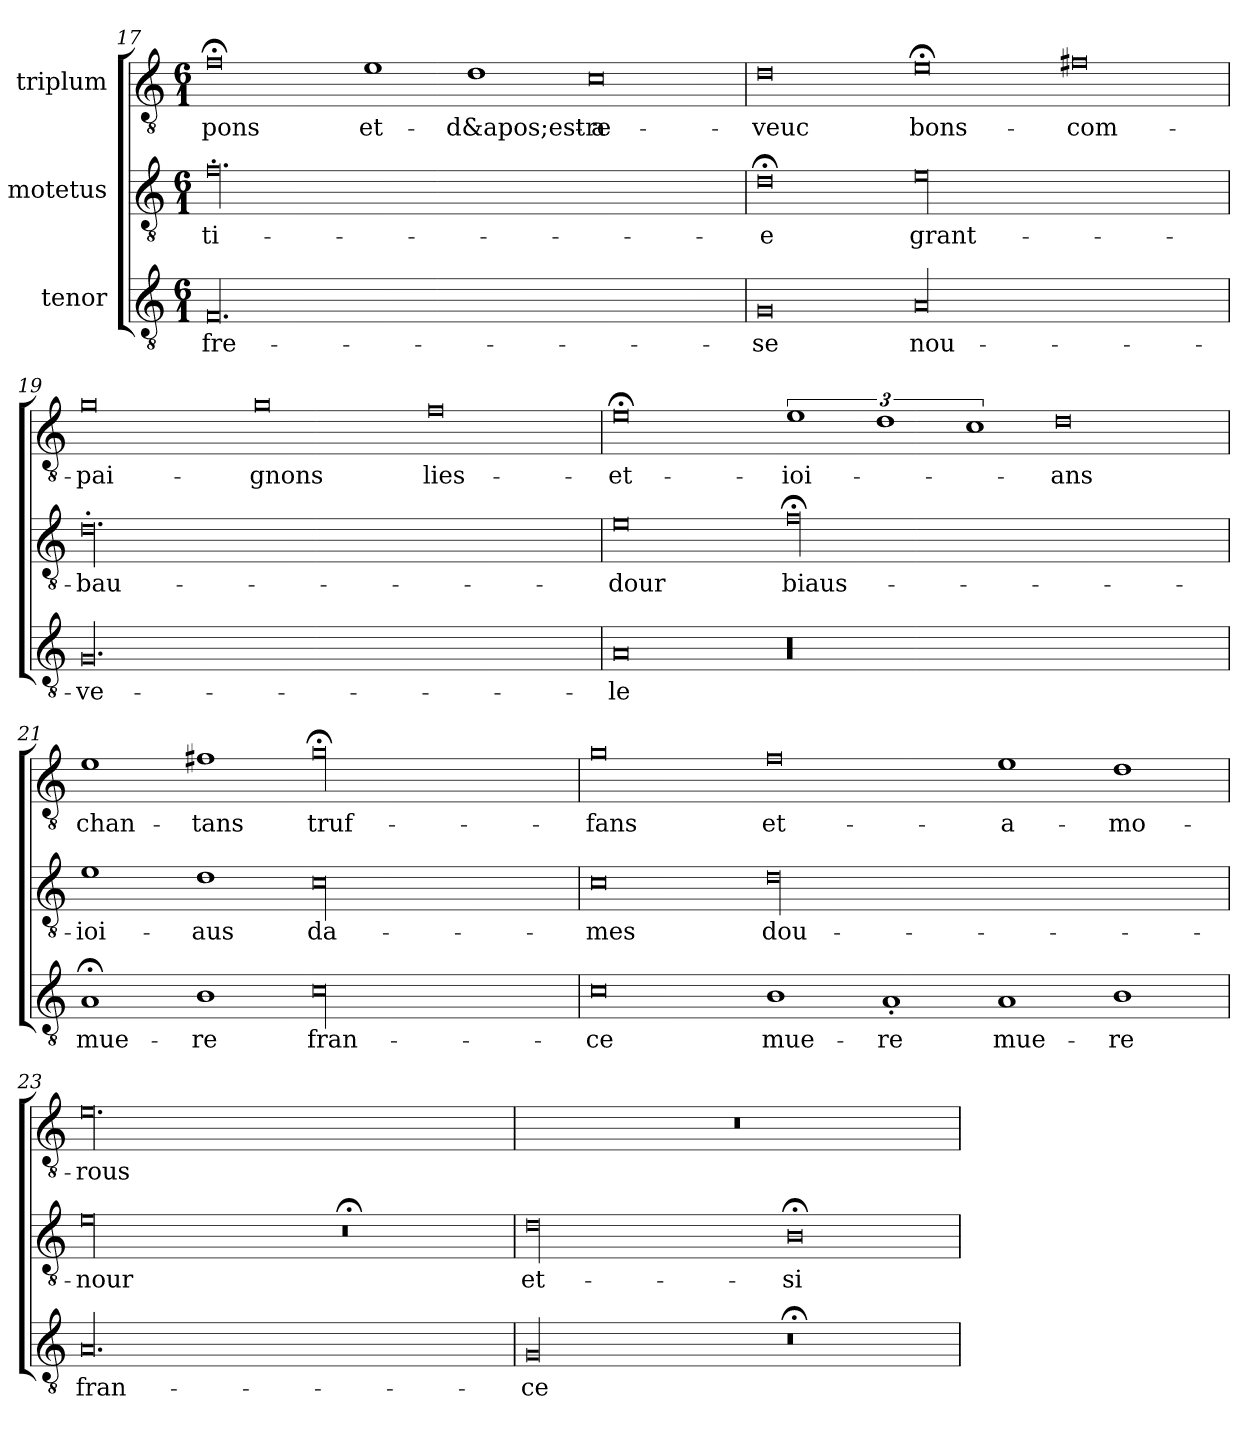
**kern	**text	**kern	**text	**kern	**text
*part3	*part3	*part2	*part2	*part1	*part1
*staff3	*staff3	*staff2	*staff2	*staff1	*staff1
*I"tenor	*	*I"motetus	*	*I"triplum	*
*clefGv2	*	*clefGv2	*	*clefGv2	*
*k[]	*	*k[]	*	*k[]	*
*C:	*	*C:	*	*C:	*
*M6/1	*	*M6/1	*	*M6/1	*
=17	=17	=17	=17	=17	=17
00.F/	fre-	00.f'\	-ti-	0f;<\	-pons
.	.	.	.	1e\	et-
.	.	.	.	1d\	d&apos;estre-
.	.	.	.	0c\	a-
=18	=18	=18	=18	=18	=18
0G/	-se	0d;<\	-e	0d\	-veuc
00A/	nou-	00e\	grant-	0e;<\	bons-
.	.	.	.	0f#X\	com-
=19	=19	=19	=19	=19	=19
00.G/	-ve-	00.d'\	bau-	0g\	-pai-
.	.	.	.	0g\	-gnons
.	.	.	.	0f\	lies-
=20	=20	=20	=20	=20	=20
0A/	-le	0e\	-dour	0e;<\	et-
00r	.	00f;<\	biaus-	3%2e\	ioi-
.	.	.	.	3%2d\	.
.	.	.	.	3%2c\	.
.	.	.	.	0d\	-ans
=21	=21	=21	=21	=21	=21
1A;</	mue-	1e\	ioi-	1e\	chan-
1B\	-re	1d\	-aus	1f#X\	-tans
00c\	fran-	00c\	da-	00g;<\	truf-
=22	=22	=22	=22	=22	=22
0c\	-ce	0c\	-mes	0g\	-fans
1B\	mue-	00d\	dou-	0f\	et-
1A'/	-re	.	.	.	.
1A/	mue-	.	.	1e\	a-
1B\	-re	.	.	1d\	-mo-
=23	=23	=23	=23	=23	=23
00.A/	fran-	00e\	-nour	00.e\	-rous
.	.	0r;<	.	.	.
=24	=24	=24	=24	=24	=24
00G/	-ce	00d\	et-	00.r	.
0r;<	.	0B;<\	si-	.	.
=	=	=	=	=	=
*-	*-	*-	*-	*-	*-
